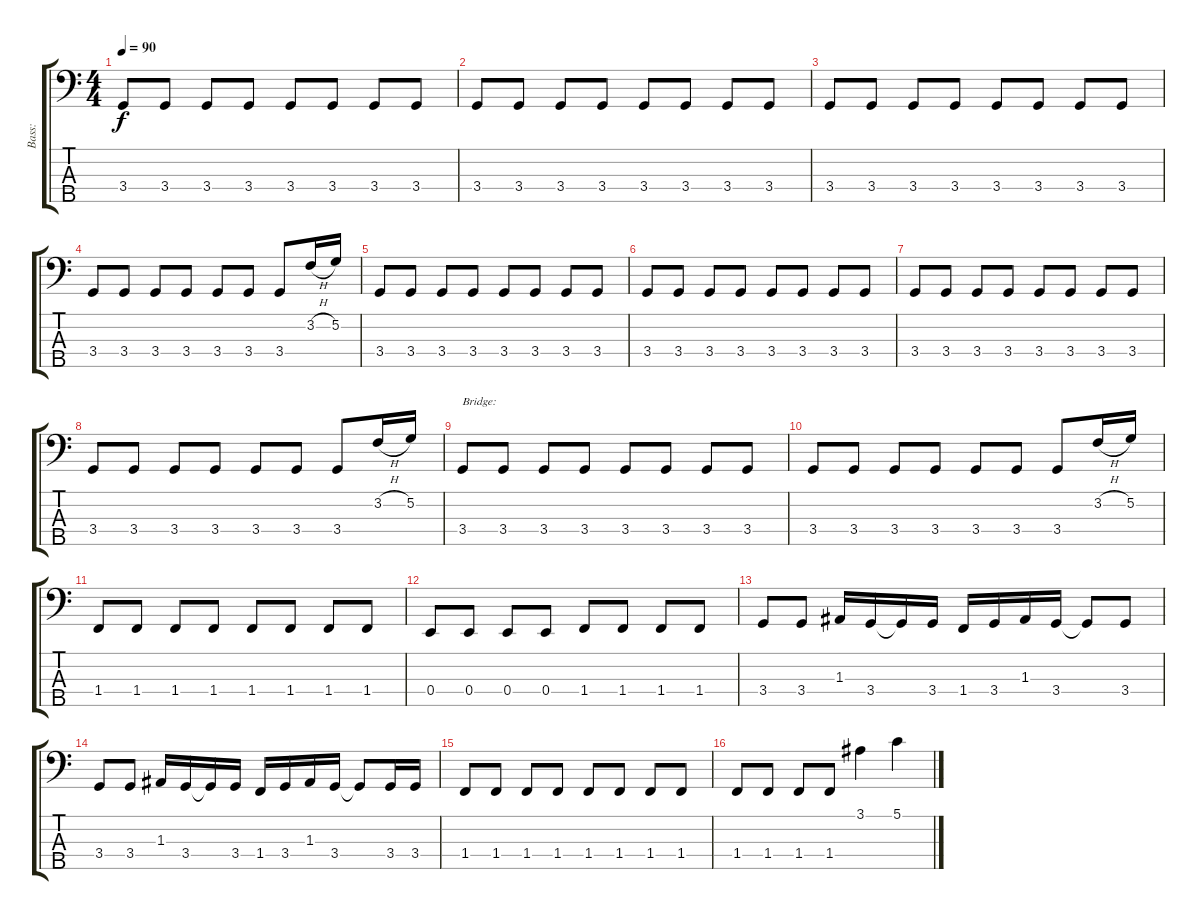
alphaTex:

\track ("Bass:" "Bass:") {instrument electricbasspick}
\staff {score tabs}
\tuning (G2 D2 A1 E1 B0) {hide}
\ts (4 4)
\tempo 90
\clef f4
\ks c
3.4.8{dy f} 3.4.8 3.4.8 3.4.8 3.4.8 3.4.8 3.4.8 3.4.8 |
3.4.8 3.4.8 3.4.8 3.4.8 3.4.8 3.4.8 3.4.8 3.4.8 |
3.4.8 3.4.8 3.4.8 3.4.8 3.4.8 3.4.8 3.4.8 3.4.8 |
3.4.8 3.4.8 3.4.8 3.4.8 3.4.8 3.4.8 3.4.8 3.2{h}.16 5.2.16 |
3.4.8 3.4.8 3.4.8 3.4.8 3.4.8 3.4.8 3.4.8 3.4.8 |
3.4.8 3.4.8 3.4.8 3.4.8 3.4.8 3.4.8 3.4.8 3.4.8 |
3.4.8 3.4.8 3.4.8 3.4.8 3.4.8 3.4.8 3.4.8 3.4.8 |
3.4.8 3.4.8 3.4.8 3.4.8 3.4.8 3.4.8 3.4.8 3.2{h}.16 5.2.16 |
3.4.8{txt "Bridge:"} 3.4.8 3.4.8 3.4.8 3.4.8 3.4.8 3.4.8 3.4.8 |
3.4.8 3.4.8 3.4.8 3.4.8 3.4.8 3.4.8 3.4.8 3.2{h}.16 5.2.16 |
1.4.8 1.4.8 1.4.8 1.4.8 1.4.8 1.4.8 1.4.8 1.4.8 |
0.4.8 0.4.8 0.4.8 0.4.8 1.4.8 1.4.8 1.4.8 1.4.8 |
3.4.8 3.4.8 1.3.16 3.4.16 3.4{t}.16 3.4.16 1.4.16 3.4.16 1.3.16 3.4.16 3.4{t}.8 3.4.8 |
3.4.8 3.4.8 1.3.16 3.4.16 3.4{t}.16 3.4.16 1.4.16 3.4.16 1.3.16 3.4.16 3.4{t}.8 3.4.16 3.4.16 |
1.4.8 1.4.8 1.4.8 1.4.8 1.4.8 1.4.8 1.4.8 1.4.8 |
1.4.8 1.4.8 1.4.8 1.4.8 3.1.4 5.1.4
